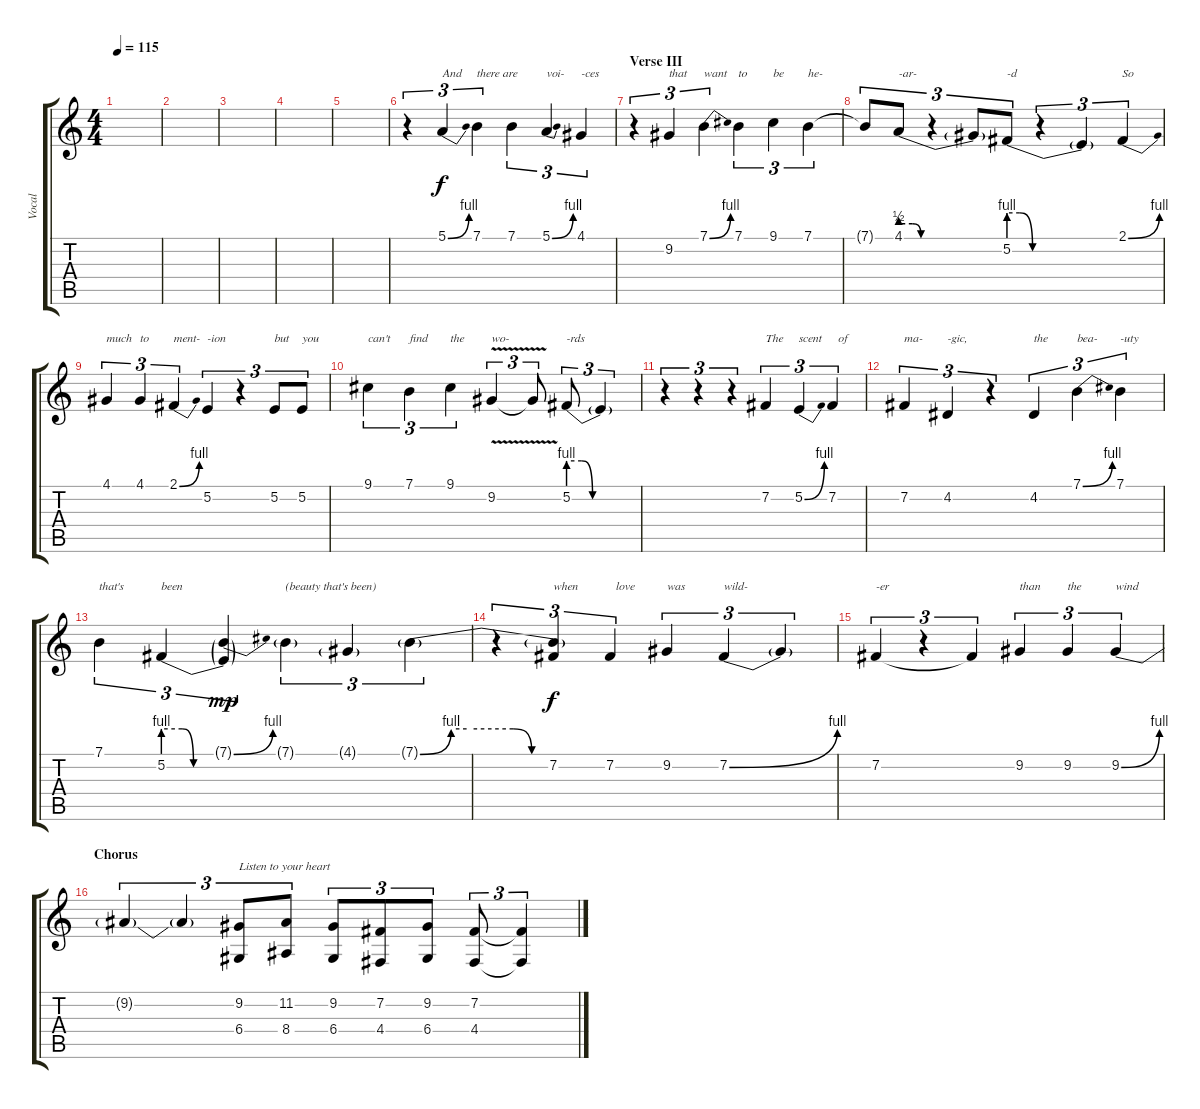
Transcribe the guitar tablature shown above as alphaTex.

\track ("Vocal" "Vocal") {instrument lead1square}
\staff {score tabs}
\tuning (E4 B3 G3 D3 A2 E2) {hide}
\ts (4 4)
\tempo 115
\clef g2
\ks c
|
|
|
|
|
r.4{tu (3 2)} 5.1{be (bend 0 0 60 4)}.4{tu (3 2) txt "And"} 7.1.4{tu (3 2) txt "there are"} 7.1.4{tu (3 2)} 5.1{be (bend 0 0 60 4)}.4{tu (3 2) txt "voi-"} 4.1.4{tu (3 2) txt "-ces"} |
\section ("" "Verse III")
r.4{tu (3 2)} 9.2.4{tu (3 2) txt "that"} 7.1{be (bend 0 0 60 4)}.4{tu (3 2) txt "want"} 7.1.4{tu (3 2) txt "to"} 9.1.4{tu (3 2) txt "be"} 7.1.4{tu (3 2) txt "he-"} |
7.1{t}.8{tu (3 2)} 4.1{be (custom 0 2 7 2 12 0 20 0 40 0 60 0)}.8{tu (3 2) txt "-ar-"} r.4{tu (3 2)} 4.1{t}.8{tu (3 2)} 5.2{be (custom 0 4 6 4 13 0 20 0 40 0 60 0)}.8{tu (3 2) txt "-d"} r.4{tu (3 2)} 5.2{t}.4{tu (3 2)} 2.1{be (bend 0 0 60 4)}.4{tu (3 2) txt "So"} |
4.1.4{tu (3 2) txt "much"} 4.1.4{tu (3 2) txt "to"} 2.1{be (bend 0 0 60 4)}.4{tu (3 2) txt "ment-"} 5.2.4{tu (3 2) txt "-ion"} r.4{tu (3 2)} 5.2.8{tu (3 2) txt "but"} 5.2.8{tu (3 2) txt "you"} |
9.1.4{tu (3 2) txt "can't"} 7.1.4{tu (3 2) txt "find"} 9.1.4{tu (3 2) txt "the"} 9.2{v}.4{tu (3 2) txt "wo-"} 9.2{t}.8{tu (3 2)} 5.2{be (custom 0 4 11 4 20 0 40 0 60 0)}.8{tu (3 2) txt "-rds"} 5.2{t}.4{tu (3 2)} |
r.4{tu (3 2)} r.4{tu (3 2)} r.4{tu (3 2)} 7.2.4{tu (3 2) txt "The"} 5.2{be (bend 0 0 60 4)}.4{tu (3 2) txt "scent"} 7.2.4{tu (3 2) txt "  of"} |
7.2.4{tu (3 2) txt "ma-"} 4.2.4{tu (3 2) txt "-gic,"} r.4{tu (3 2)} 4.2.4{tu (3 2) txt "the"} 7.1{be (bend 0 0 60 4)}.4{tu (3 2) txt "bea-"} 7.1.4{tu (3 2) txt "-uty"} |
7.1.4{tu (3 2) txt "that's"} 5.2{be (custom 0 4 10 4 16 0 40 0 60 0)}.4{tu (3 2) txt "been"} (7.1{be (bend 0 0 60 4) g} 5.2{t}).4{tu (3 2) dy mp} 7.1{g}.4{tu (3 2) txt "(beauty that's been)"} 4.1{g}.4{tu (3 2)} 7.1{be (custom 0 0 10 4 15 4 30 4 36 0 39 0 45 0 60 0) g}.4{tu (3 2)} |
r.4{tu (3 2)} (7.1{t} 7.2).4{tu (3 2) txt "when" dy f} 7.2.4{tu (3 2) txt "  love"} 9.2.4{tu (3 2) txt "was"} 7.2{be (bend 0 0 60 4)}.4{tu (3 2) txt "wild-"} 7.2{t}.4{tu (3 2)} |
7.2.4{tu (3 2) txt "-er"} r.4{tu (3 2)} 7.2{t}.4{tu (3 2)} 9.2.4{tu (3 2) txt "than"} 9.2.4{tu (3 2) txt "the"} 9.2{be (bend 0 0 60 4)}.4{tu (3 2) txt "wind"} |
\section ("" "Chorus")
9.2{t}.4{tu (3 2)} 9.2{t}.4{tu (3 2)} (9.2 6.4).8{tu (3 2) txt "Listen to your heart"} (11.2 8.4).8{tu (3 2)} (9.2 6.4).8{tu (3 2)} (7.2 4.4).8{tu (3 2)} (9.2 6.4).8{tu (3 2)} (7.2 4.4).8{tu (3 2)} (7.2{t} 4.4{t}).4{tu (3 2)}
